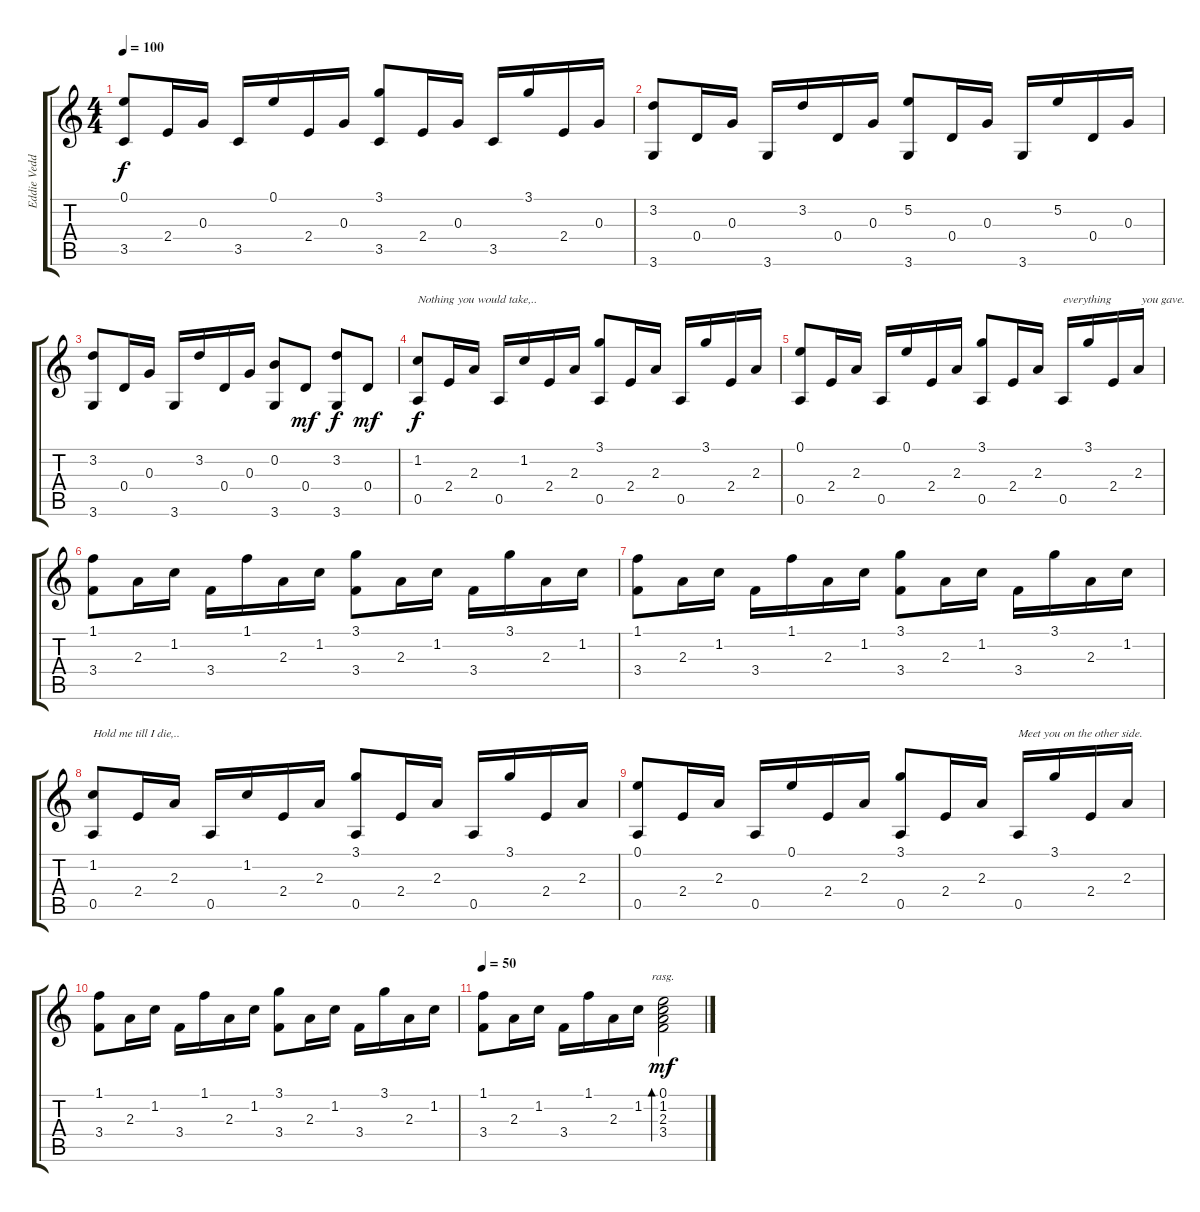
\track ("Eddie Vedder" "Eddie Vedd") {instrument acousticguitarnylon}
\staff {score tabs}
\tuning (E4 B3 G3 D3 A2 E2) {hide}
\ts (4 4)
\tempo 100
\clef g2
\ks c
(0.1 3.5).8{dy f} 2.4.16 0.3.16 3.5.16 0.1.16 2.4.16 0.3.16 (3.1 3.5).8 2.4.16 0.3.16 3.5.16 3.1.16 2.4.16 0.3.16 |
(3.2 3.6).8 0.4.16 0.3.16 3.6.16 3.2.16 0.4.16 0.3.16 (5.2 3.6).8 0.4.16 0.3.16 3.6.16 5.2.16 0.4.16 0.3.16 |
(3.2 3.6).8 0.4.16 0.3.16 3.6.16 3.2.16 0.4.16 0.3.16 (0.2 3.6).8 0.4.8{dy mf} (3.2 3.6).8{dy f} 0.4.8{dy mf} |
(1.2 0.5).8{txt "Nothing you would take,.." dy f} 2.4.16 2.3.16 0.5.16 1.2.16 2.4.16 2.3.16 (3.1 0.5).8 2.4.16 2.3.16 0.5.16 3.1.16 2.4.16 2.3.16 |
(0.1 0.5).8 2.4.16 2.3.16 0.5.16 0.1.16 2.4.16 2.3.16 (3.1 0.5).8 2.4.16 2.3.16 0.5.16{txt "everything          you gave."} 3.1.16 2.4.16 2.3.16 |
(1.1 3.4).8 2.3.16 1.2.16 3.4.16 1.1.16 2.3.16 1.2.16 (3.1 3.4).8 2.3.16 1.2.16 3.4.16 3.1.16 2.3.16 1.2.16 |
(1.1 3.4).8 2.3.16 1.2.16 3.4.16 1.1.16 2.3.16 1.2.16 (3.1 3.4).8 2.3.16 1.2.16 3.4.16 3.1.16 2.3.16 1.2.16 |
(1.2 0.5).8{txt "Hold me till I die,.."} 2.4.16 2.3.16 0.5.16 1.2.16 2.4.16 2.3.16 (3.1 0.5).8 2.4.16 2.3.16 0.5.16 3.1.16 2.4.16 2.3.16 |
(0.1 0.5).8 2.4.16 2.3.16 0.5.16 0.1.16 2.4.16 2.3.16 (3.1 0.5).8 2.4.16 2.3.16 0.5.16{txt "Meet you on the other side."} 3.1.16 2.4.16 2.3.16 |
(1.1 3.4).8 2.3.16 1.2.16 3.4.16 1.1.16 2.3.16 1.2.16 (3.1 3.4).8 2.3.16 1.2.16 3.4.16 3.1.16 2.3.16 1.2.16 |
\tempo 50
(1.1 3.4).8 2.3.16 1.2.16 3.4.16 1.1.16 2.3.16 1.2.16 (0.1 1.2 2.3 3.4).2{bd 480 rasg ii dy mf}
